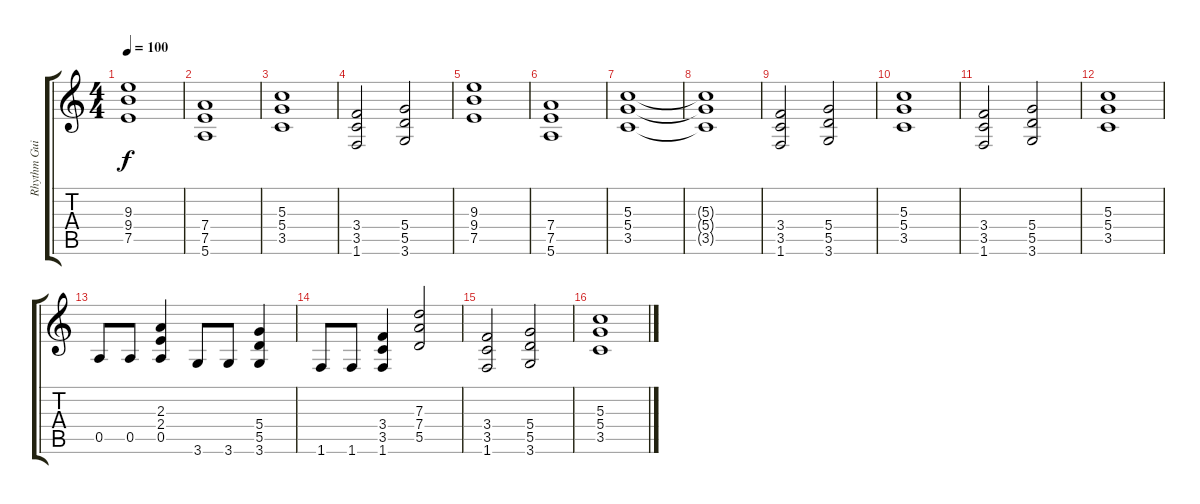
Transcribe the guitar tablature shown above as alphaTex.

\track ("Rhythm Guitar" "Rhythm Gui") {instrument distortionguitar}
\staff {score tabs}
\tuning (E4 B3 G3 D3 A2 E2) {hide}
\ts (4 4)
\tempo 100
\clef g2
\ks c
(9.3 9.4 7.5).1{dy f} |
(7.4 7.5 5.6).1 |
(5.3 5.4 3.5).1 |
(3.4 3.5 1.6).2 (5.4 5.5 3.6).2 |
(9.3 9.4 7.5).1 |
(7.4 7.5 5.6).1 |
(5.3 5.4 3.5).1 |
(5.3{t} 5.4{t} 3.5{t}).1 |
\section ("" "")
(3.4 3.5 1.6).2 (5.4 5.5 3.6).2 |
(5.3 5.4 3.5).1 |
(3.4 3.5 1.6).2 (5.4 5.5 3.6).2 |
(5.3 5.4 3.5).1 |
0.5.8 0.5.8 (2.3 2.4 0.5).4 3.6.8 3.6.8 (5.4 5.5 3.6).4 |
1.6.8 1.6.8 (3.4 3.5 1.6).4 (7.3 7.4 5.5).2 |
(3.4 3.5 1.6).2 (5.4 5.5 3.6).2 |
(5.3 5.4 3.5).1
